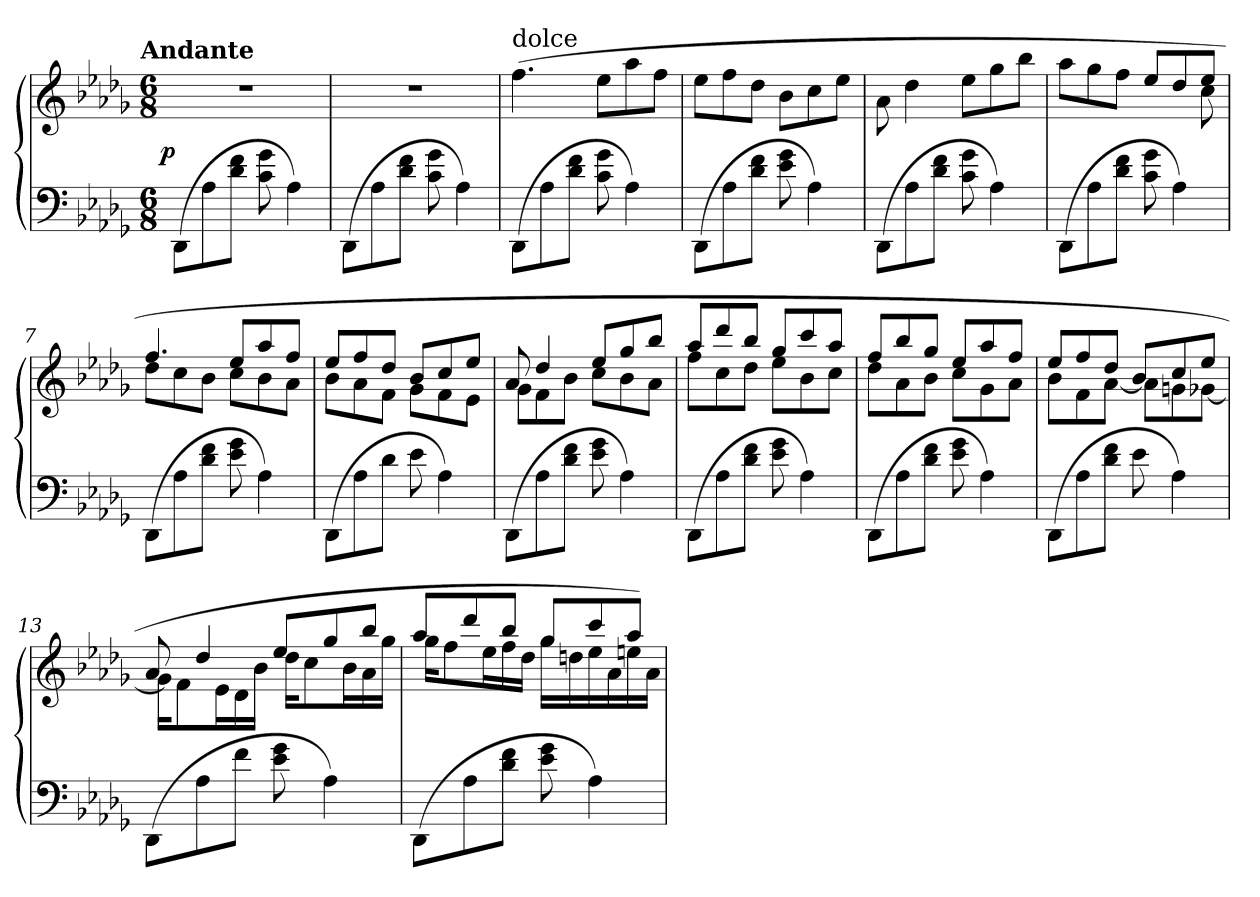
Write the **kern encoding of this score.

**kern	**kern	**dynam
*part1	*part1	*part1
*staff2	*staff1	*staff1/2
*clefF4	*clefG2	*
*k[b-e-a-d-g-]	*k[b-e-a-d-g-]	*
*D-:	*D-:	*
!!LO:TX:omd:t=Andante
*M6/8	*M6/8	*
*MM132	*MM132	*
=1	=1	=1
!	!	!LO:DY:rj
(>8DD-L	2.r	p
8A-	.	.
8f 8d-J	.	.
8g- 8c	.	.
4A-)	.	.
=2	=2	=2
(>8DD-L	2.r	.
8A-	.	.
8f 8d-J	.	.
8g- 8c	.	.
4A-)	.	.
=3	=3	=3
!	!LO:TX:a:t=dolce	!
(>8DD-L	(>4.ff	.
8A-	.	.
8f 8d-J	.	.
8g- 8c	8ee-L	.
4A-)	8aa-	.
.	8ffJ	.
=4	=4	=4
(>8DD-L	8ee-L	.
8A-	8ff	.
8f 8d-J	8dd-J	.
8g- 8e-	8b-L	.
4A-)	8cc	.
.	8ee-J	.
=5	=5	=5
(>8DD-L	8a-\	.
8A-	4dd-	.
8f 8d-J	.	.
8g- 8c	8ee-L	.
4A-)	8gg-	.
.	8bb-J	.
=6	=6	=6
*	*^	*
(>8DD-L	8aa-L	4.ryy	.
8A-	8gg-	.	.
8f 8d-J	8ffJ	.	.
8g- 8c	8ee-/L	4ryy	.
4A-)	8dd-/	.	.
.	8ee-/J	8cc	.
=7	=7	=7	=7
(>8DD-L	4.ff	8dd-L	.
8A-	.	8cc	.
8f 8d-J	.	8b-J	.
8g- 8e-	8ee-L	8ccL	.
4A-)	8aa-	8b-	.
.	8ffJ	8a-J	.
=8	=8	=8	=8
(>8DD-L	8ee-L	8b-L	.
8A-	8ff	8a-	.
8d-J	8dd-J	8fJ	.
8e-	8b-L	8g-L	.
4A-)	8cc	8f	.
.	8ee-J	8e-J	.
=9	=9	=9	=9
(>8DD-L	8a-	8g-L	.
8A-	4dd-	8f	.
8f 8d-J	.	8b-J	.
8g- 8e-	8ee-L	8ccL	.
4A-)	8gg-	8b-	.
.	8bb-J	8a-J	.
=10	=10	=10	=10
(>8DD-L	8aa-L	8ffL	.
8A-	8ddd-	8cc	.
8f 8d-J	8bb-J	8dd-J	.
8g- 8e-	8gg-L	8ee-L	.
4A-)	8ccc	8b-	.
.	8aa-J	8ccJ	.
=11	=11	=11	=11
(>8DD-L	8ffL	8dd-L	.
8A-	8bb-	8a-	.
8f 8d-J	8gg-J	8b-J	.
8g- 8e-	8ee-L	8ccL	.
4A-)	8aa-	8g-	.
.	8ffJ	8a-J	.
=12	=12	=12	=12
(>8DD-L	8ee-L	8b-L	.
8A-	8ff	8f	.
8f 8d-J	8dd-J	[8a-J	.
8e-	8b-L	8a-L]	.
4A-)	8cc	8gn	.
.	8ee-J	[8g-XJ	.
=13	=13	=13	=13
(>8DD-L	8a-	16g-KL]	.
.	.	8f	.
8A-	4dd-	.	.
.	.	16e-L	.
8fJ	.	16d-	.
.	.	16b-JJ	.
8g- 8e-	8ee-L	16dd-KL	.
.	.	8cc	.
4A-)	8gg-	.	.
.	.	16b-L	.
.	8bb-J	16a-	.
.	.	16gg-JJ	.
=14	=14	=14	=14
(>8DD-L	8aa-L	16gg-KL	.
.	.	8ff	.
8A-	8ddd-	.	.
.	.	16ee-L	.
8f 8d-J	8bb-J	16ff	.
.	.	16dd-JJ	.
8g- 8e-	8gg-L	16gg-LL	.
.	.	16ddn	.
4A-)	8ccc	16ee-	.
.	.	16a-	.
.	8aa-J)	16een	.
.	.	16a-JJ	.
*	*v	*v	*
=	=	=
*-	*-	*-
